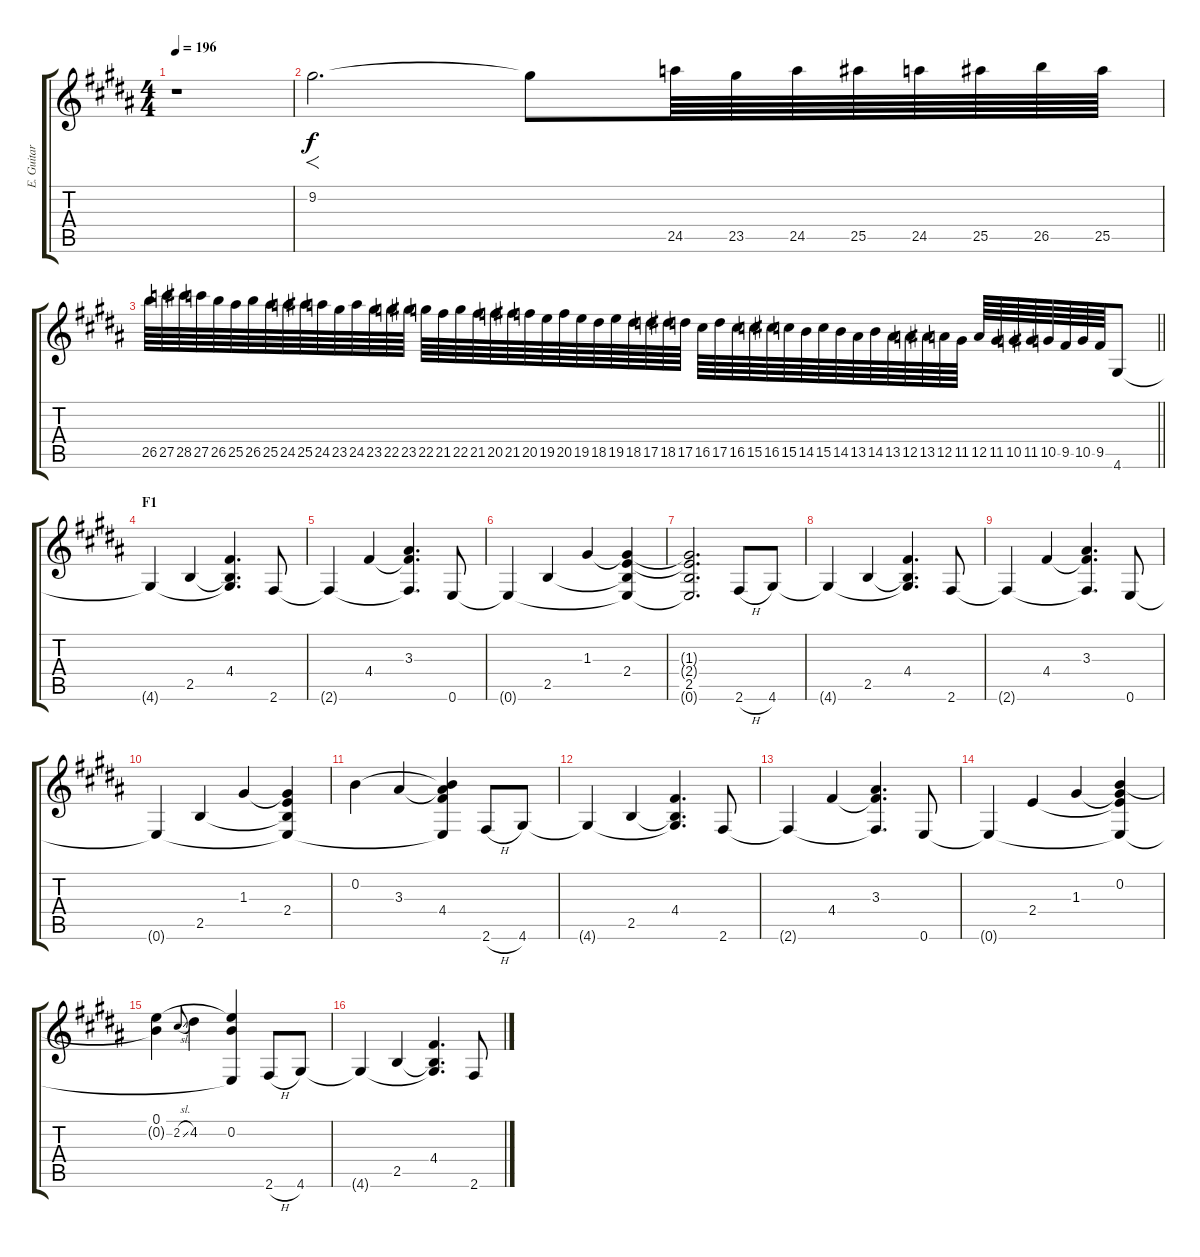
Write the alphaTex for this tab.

\track ("E. Guitar II" "E. Guitar ") {instrument distortionguitar}
\staff {score tabs}
\tuning (E4 B3 G3 D3 A2 E2) {hide}
\ts (4 4)
\tempo 196
\clef g2
\ks b
r.1{dy f} |
9.2.2{f d volume 16} 9.2{t}.8 24.5.64 23.5.64 24.5.64 25.5.64 24.5.64 25.5.64 26.5.64 25.5.64 |
\barLineRight lightlight
26.5.64 27.5.64 28.5.64 27.5.64 26.5.64 25.5.64 26.5.64 25.5.64 24.5.64 25.5.64 24.5.64 23.5.64 24.5.64 23.5.64 22.5.64 23.5.64 22.5.64 21.5.64 22.5.64 21.5.64 20.5.64 21.5.64 20.5.64 19.5.64 20.5.64 19.5.64 18.5.64 19.5.64 18.5.64 17.5.64 18.5.64 17.5.64 16.5.64 17.5.64 16.5.64 15.5.64 16.5.64 15.5.64 14.5.64 15.5.64 14.5.64 13.5.64 14.5.64 13.5.64 12.5.64 13.5.64 12.5.64 11.5.64 12.5.64 11.5.64 10.5.64 11.5.64 10.5.64 9.5.64 10.5.64 9.5.64 4.6.8 |
\section ("" "F1")
4.6{t}.4 2.5.4 (4.4 2.5{t} 4.6{t}).4{d} 2.6.8 |
2.6{t}.4 4.4.4 (3.3 4.4{t} 2.6{t}).4{d} 0.6.8 |
0.6{t}.4 2.5.4 1.3.4 (1.3{t} 2.4 2.5{t} 0.6{t}).4 |
(1.3{t} 2.4{t} 2.5 0.6{t}).2{d} 2.6{h}.8 4.6.8 |
4.6{t}.4 2.5.4 (4.4 2.5{t} 4.6{t}).4{d} 2.6.8 |
2.6{t}.4 4.4.4 (3.3 4.4{t} 2.6{t}).4{d} 0.6.8 |
0.6{t}.4 2.5.4 1.3.4 (1.3{t} 2.4 2.5{t} 0.6{t}).4 |
0.2.4 3.3.4 (0.2{t} 3.3{t} 4.4 0.6{t}).4 2.6{h}.8 4.6.8 |
4.6{t}.4 2.5.4 (4.4 2.5{t} 4.6{t}).4{d} 2.6.8 |
2.6{t}.4 4.4.4 (3.3 4.4{t} 2.6{t}).4{d} 0.6.8 |
0.6{t}.4 2.4.4 1.3.4 (0.2 1.3{t} 2.4{t} 0.6{t}).4 |
(0.1 0.2{t}).4 2.2{sl}.8{gr onbeat} 4.2.4 (0.1{t} 0.2 0.6{t}).4 2.6{h}.8 4.6.8 |
4.6{t}.4 2.5.4 (4.4 2.5{t} 4.6{t}).4{d} 2.6.8
